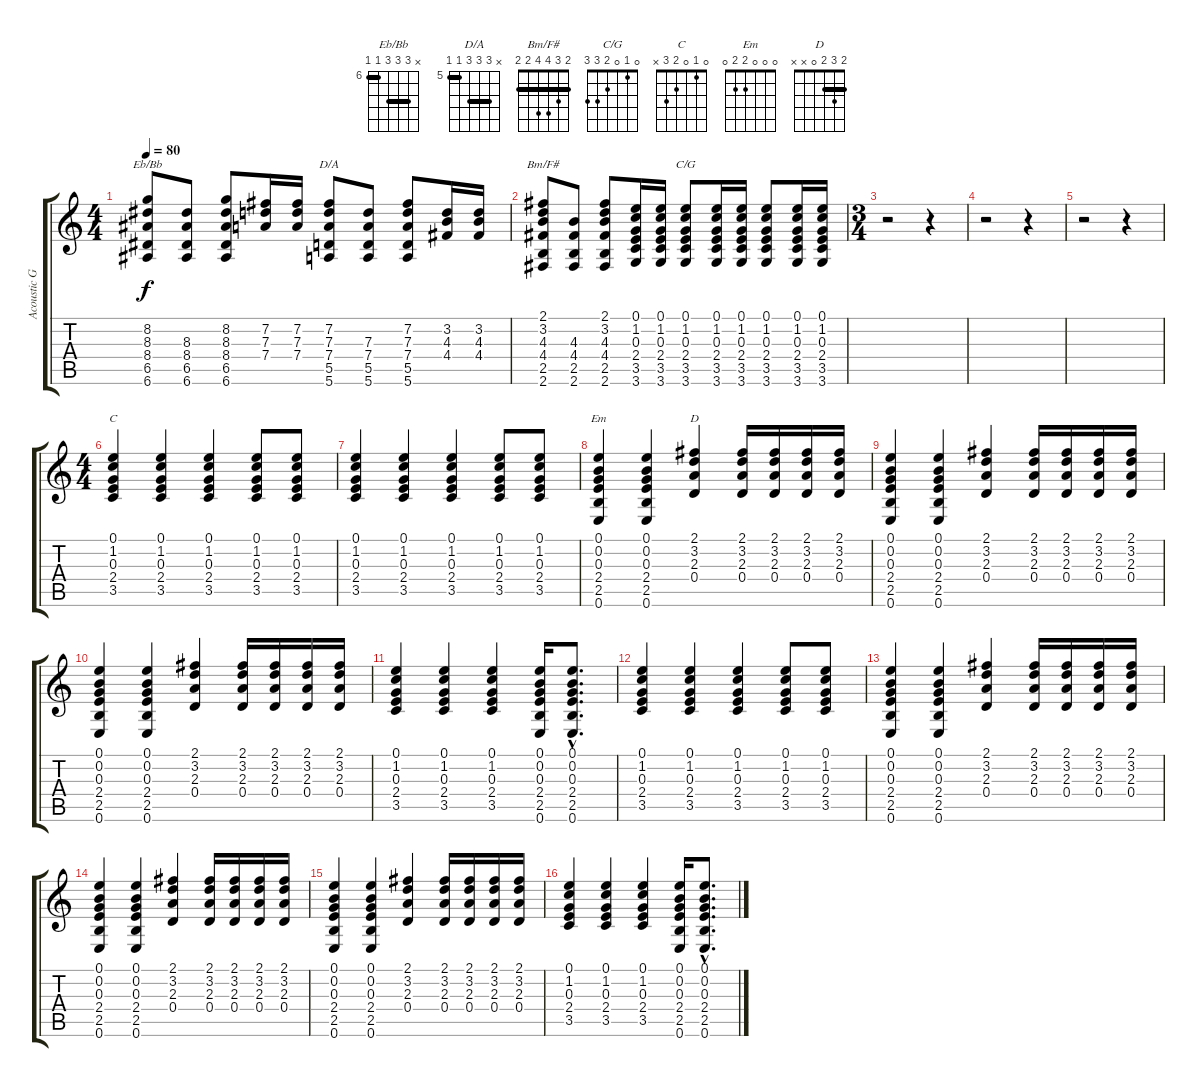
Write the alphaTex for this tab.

\track ("Acoustic Guitar" "Acoustic G") {instrument acousticguitarsteel}
\staff {score tabs}
\tuning (E4 B3 G3 D3 A2 E2) {hide}
\chord ("Eb/Bb" x 8 8 8 6 6) {firstfret 6 barre (6 8)}
\chord ("D/A" x 7 7 7 5 5) {firstfret 5 barre (5 7)}
\chord ("Bm/F#" 2 3 4 4 2 2) {barre 2}
\chord ("C/G" 0 1 0 2 3 3)
\chord ("C" 0 1 0 2 3 x)
\chord ("Em" 0 0 0 2 2 0)
\chord ("D" 2 3 2 0 x x) {barre 2}
\ts (4 4)
\tempo 80
\clef g2
\ks c
(8.2 8.3 8.4 6.5 6.6).8{ch "Eb/Bb" dy f} (8.3 8.4 6.5 6.6).8 (8.2 8.3 8.4 6.5 6.6).8 (7.2 7.3 7.4).16 (7.2 7.3 7.4).16 (7.2 7.3 7.4 5.5 5.6).8{ch "D/A"} (7.3 7.4 5.5 5.6).8 (7.2 7.3 7.4 5.5 5.6).8 (3.2 4.3 4.4).16 (3.2 4.3 4.4).16 |
(2.1 3.2 4.3 4.4 2.5 2.6).8{ch "Bm/F#"} (4.3 4.4 2.5 2.6).8 (2.1 3.2 4.3 4.4 2.5 2.6).8 (0.1 1.2 0.3 2.4 3.5 3.6).16 (0.1 1.2 0.3 2.4 3.5 3.6).16 (0.1 1.2 0.3 2.4 3.5 3.6).8{ch "C/G"} (0.1 1.2 0.3 2.4 3.5 3.6).16 (0.1 1.2 0.3 2.4 3.5 3.6).16 (0.1 1.2 0.3 2.4 3.5 3.6).8 (0.1 1.2 0.3 2.4 3.5 3.6).16 (0.1 1.2 0.3 2.4 3.5 3.6).16 |
\ts (3 4)
r.2 r.4 |
r.2 r.4 |
r.2 r.4 |
\ts (4 4)
(0.1 1.2 0.3 2.4 3.5).4{ch "C"} (0.1 1.2 0.3 2.4 3.5).4 (0.1 1.2 0.3 2.4 3.5).4 (0.1 1.2 0.3 2.4 3.5).8 (0.1 1.2 0.3 2.4 3.5).8 |
(0.1 1.2 0.3 2.4 3.5).4 (0.1 1.2 0.3 2.4 3.5).4 (0.1 1.2 0.3 2.4 3.5).4 (0.1 1.2 0.3 2.4 3.5).8 (0.1 1.2 0.3 2.4 3.5).8 |
(0.1 0.2 0.3 2.4 2.5 0.6).4{ch "Em"} (0.1 0.2 0.3 2.4 2.5 0.6).4 (2.1 3.2 2.3 0.4).4{ch "D"} (2.1 3.2 2.3 0.4).16 (2.1 3.2 2.3 0.4).16 (2.1 3.2 2.3 0.4).16 (2.1 3.2 2.3 0.4).16 |
(0.1 0.2 0.3 2.4 2.5 0.6).4 (0.1 0.2 0.3 2.4 2.5 0.6).4 (2.1 3.2 2.3 0.4).4 (2.1 3.2 2.3 0.4).16 (2.1 3.2 2.3 0.4).16 (2.1 3.2 2.3 0.4).16 (2.1 3.2 2.3 0.4).16 |
(0.1 0.2 0.3 2.4 2.5 0.6).4 (0.1 0.2 0.3 2.4 2.5 0.6).4 (2.1 3.2 2.3 0.4).4 (2.1 3.2 2.3 0.4).16 (2.1 3.2 2.3 0.4).16 (2.1 3.2 2.3 0.4).16 (2.1 3.2 2.3 0.4).16 |
(0.1 1.2 0.3 2.4 3.5).4 (0.1 1.2 0.3 2.4 3.5).4 (0.1 1.2 0.3 2.4 3.5).4 (0.1 0.2 0.3 2.4 2.5 0.6).16 (0.1{hac} 0.2{hac} 0.3{hac} 2.4{hac} 2.5{hac} 0.6{hac}).8{d} |
(0.1 1.2 0.3 2.4 3.5).4 (0.1 1.2 0.3 2.4 3.5).4 (0.1 1.2 0.3 2.4 3.5).4 (0.1 1.2 0.3 2.4 3.5).8 (0.1 1.2 0.3 2.4 3.5).8 |
(0.1 0.2 0.3 2.4 2.5 0.6).4 (0.1 0.2 0.3 2.4 2.5 0.6).4 (2.1 3.2 2.3 0.4).4 (2.1 3.2 2.3 0.4).16 (2.1 3.2 2.3 0.4).16 (2.1 3.2 2.3 0.4).16 (2.1 3.2 2.3 0.4).16 |
(0.1 0.2 0.3 2.4 2.5 0.6).4 (0.1 0.2 0.3 2.4 2.5 0.6).4 (2.1 3.2 2.3 0.4).4 (2.1 3.2 2.3 0.4).16 (2.1 3.2 2.3 0.4).16 (2.1 3.2 2.3 0.4).16 (2.1 3.2 2.3 0.4).16 |
(0.1 0.2 0.3 2.4 2.5 0.6).4 (0.1 0.2 0.3 2.4 2.5 0.6).4 (2.1 3.2 2.3 0.4).4 (2.1 3.2 2.3 0.4).16 (2.1 3.2 2.3 0.4).16 (2.1 3.2 2.3 0.4).16 (2.1 3.2 2.3 0.4).16 |
(0.1 1.2 0.3 2.4 3.5).4 (0.1 1.2 0.3 2.4 3.5).4 (0.1 1.2 0.3 2.4 3.5).4 (0.1 0.2 0.3 2.4 2.5 0.6).16 (0.1{hac} 0.2{hac} 0.3{hac} 2.4{hac} 2.5{hac} 0.6{hac}).8{d}
